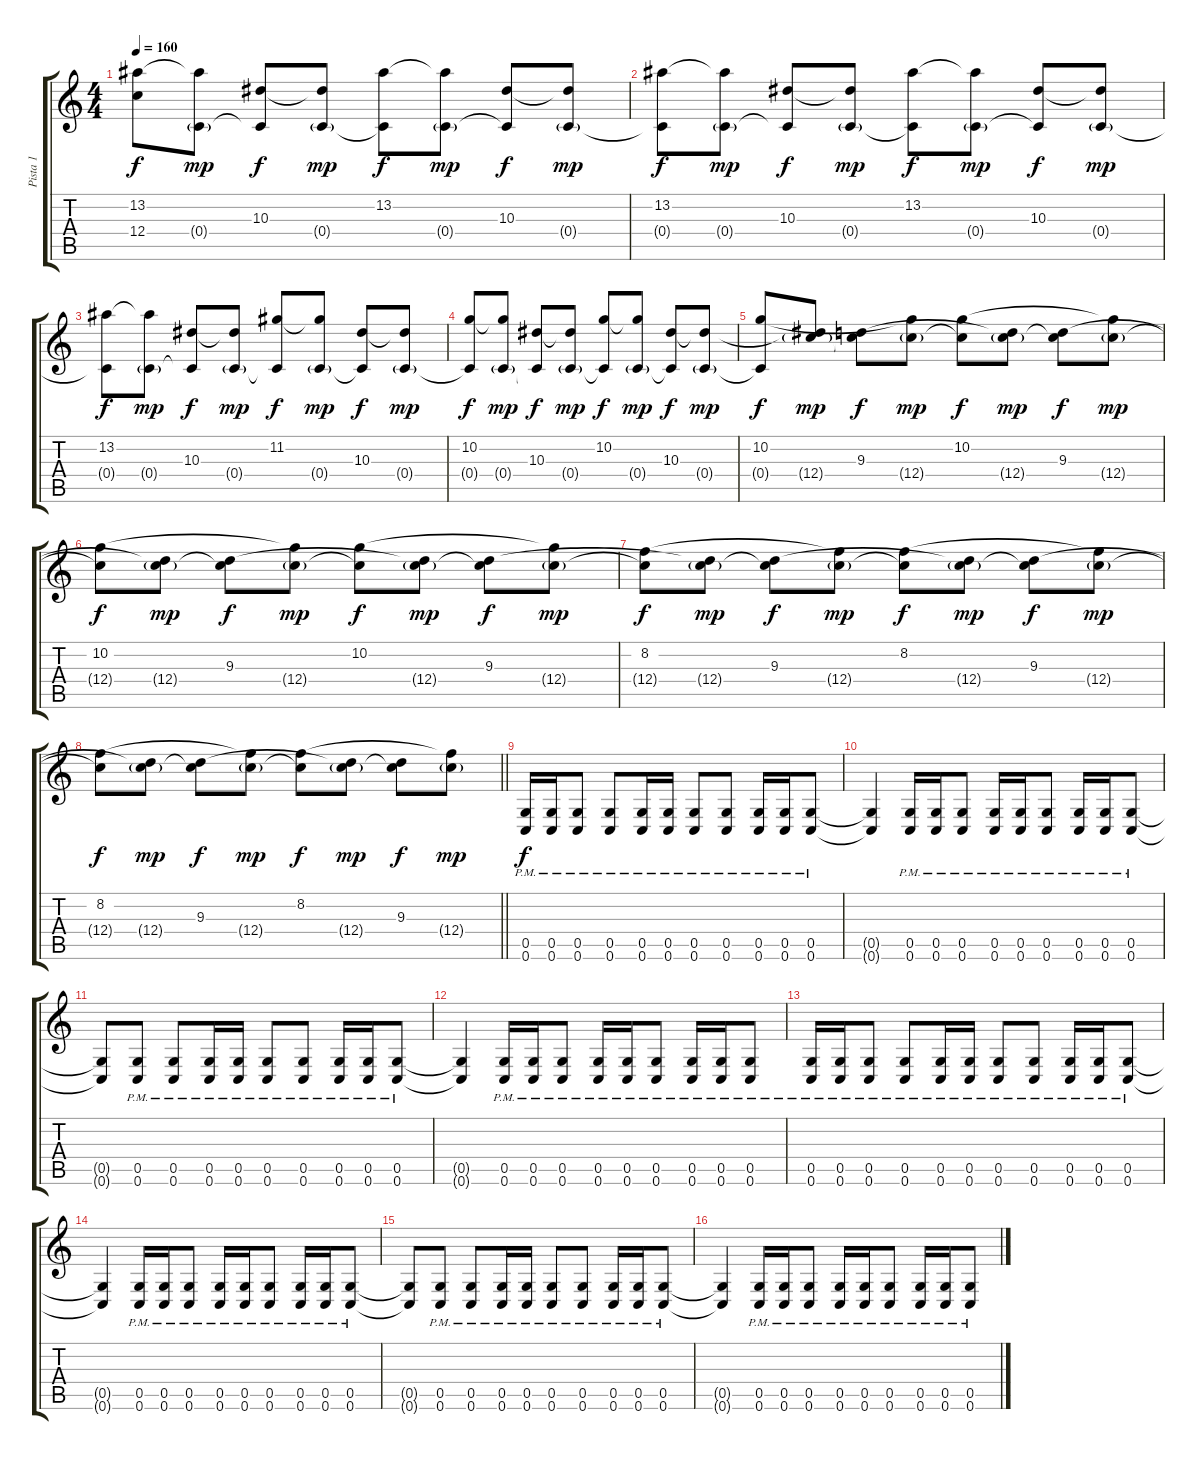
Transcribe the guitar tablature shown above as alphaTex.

\track ("Pista 1" "Pista 1") {instrument overdrivenguitar}
\staff {score tabs}
\tuning (D4 A3 F3 C3 G2 C2) {hide}
\ts (4 4)
\tempo 160
\clef g2
\ks c
(13.2 12.4{t}).8{dy f} (13.2{t} 0.4{g}).8{dy mp} (10.3 0.4{t}).8{dy f} (10.3{t} 0.4{g}).8{dy mp} (13.2 0.4{t}).8{dy f} (13.2{t} 0.4{g}).8{dy mp} (10.3 0.4{t}).8{dy f} (10.3{t} 0.4{g}).8{dy mp} |
(13.2 0.4{t}).8{dy f} (13.2{t} 0.4{g}).8{dy mp} (10.3 0.4{t}).8{dy f} (10.3{t} 0.4{g}).8{dy mp} (13.2 0.4{t}).8{dy f} (13.2{t} 0.4{g}).8{dy mp} (10.3 0.4{t}).8{dy f} (10.3{t} 0.4{g}).8{dy mp} |
(13.2 0.4{t}).8{dy f} (13.2{t} 0.4{g}).8{dy mp} (10.3 0.4{t}).8{dy f} (10.3{t} 0.4{g}).8{dy mp} (11.2 0.4{t}).8{dy f} (11.2{t} 0.4{g}).8{dy mp} (10.3 0.4{t}).8{dy f} (10.3{t} 0.4{g}).8{dy mp} |
(10.2 0.4{t}).8{dy f} (10.2{t} 0.4{g}).8{dy mp} (10.3 0.4{t}).8{dy f} (10.3{t} 0.4{g}).8{dy mp} (10.2 0.4{t}).8{dy f} (10.2{t} 0.4{g}).8{dy mp} (10.3 0.4{t}).8{dy f} (10.3{t} 0.4{g}).8{dy mp} |
(10.2 0.4{t}).8{dy f} (10.3{t} 12.4{g}).8{dy mp} (9.3 12.4{t}).8{dy f} (10.2{t} 12.4{g}).8{dy mp} (10.2 12.4{t}).8{dy f} (9.3{t} 12.4{g}).8{dy mp} (9.3 12.4{t}).8{dy f} (10.2{t} 12.4{g}).8{dy mp} |
(10.2 12.4{t}).8{dy f} (9.3{t} 12.4{g}).8{dy mp} (9.3 12.4{t}).8{dy f} (10.2{t} 12.4{g}).8{dy mp} (10.2 12.4{t}).8{dy f} (9.3{t} 12.4{g}).8{dy mp} (9.3 12.4{t}).8{dy f} (10.2{t} 12.4{g}).8{dy mp} |
(8.2 12.4{t}).8{dy f} (9.3{t} 12.4{g}).8{dy mp} (9.3 12.4{t}).8{dy f} (8.2{t} 12.4{g}).8{dy mp} (8.2 12.4{t}).8{dy f} (9.3{t} 12.4{g}).8{dy mp} (9.3 12.4{t}).8{dy f} (8.2{t} 12.4{g}).8{dy mp} |
\barLineRight lightlight
(8.2 12.4{t}).8{dy f} (9.3{t} 12.4{g}).8{dy mp} (9.3 12.4{t}).8{dy f} (8.2{t} 12.4{g}).8{dy mp} (8.2 12.4{t}).8{dy f} (9.3{t} 12.4{g}).8{dy mp} (9.3 12.4{t}).8{dy f} (8.2{t} 12.4{g}).8{dy mp} |
(0.5{pm} 0.6{pm}).16{dy f volume 16 instrument distortionguitar} (0.5{pm} 0.6{pm}).16 (0.5{pm} 0.6{pm}).8 (0.5{pm} 0.6{pm}).8 (0.5{pm} 0.6{pm}).16 (0.5{pm} 0.6{pm}).16 (0.5{pm} 0.6{pm}).8 (0.5{pm} 0.6{pm}).8 (0.5{pm} 0.6{pm}).16 (0.5{pm} 0.6{pm}).16 (0.5{pm} 0.6{pm}).8 |
(0.5{t} 0.6{t}).4 (0.5{pm} 0.6{pm}).16 (0.5{pm} 0.6{pm}).16 (0.5{pm} 0.6{pm}).8 (0.5{pm} 0.6{pm}).16 (0.5{pm} 0.6{pm}).16 (0.5{pm} 0.6{pm}).8 (0.5{pm} 0.6{pm}).16 (0.5{pm} 0.6{pm}).16 (0.5{pm} 0.6{pm}).8 |
(0.5{t} 0.6{t}).8 (0.5{pm} 0.6{pm}).8 (0.5{pm} 0.6{pm}).8 (0.5{pm} 0.6{pm}).16 (0.5{pm} 0.6{pm}).16 (0.5{pm} 0.6{pm}).8 (0.5{pm} 0.6{pm}).8 (0.5{pm} 0.6{pm}).16 (0.5{pm} 0.6{pm}).16 (0.5{pm} 0.6{pm}).8 |
(0.5{t} 0.6{t}).4 (0.5{pm} 0.6{pm}).16 (0.5{pm} 0.6{pm}).16 (0.5{pm} 0.6{pm}).8 (0.5{pm} 0.6{pm}).16 (0.5{pm} 0.6{pm}).16 (0.5{pm} 0.6{pm}).8 (0.5{pm} 0.6{pm}).16 (0.5{pm} 0.6{pm}).16 (0.5{pm} 0.6{pm}).8 |
(0.5{pm} 0.6{pm}).16 (0.5{pm} 0.6{pm}).16 (0.5{pm} 0.6{pm}).8 (0.5{pm} 0.6{pm}).8 (0.5{pm} 0.6{pm}).16 (0.5{pm} 0.6{pm}).16 (0.5{pm} 0.6{pm}).8 (0.5{pm} 0.6{pm}).8 (0.5{pm} 0.6{pm}).16 (0.5{pm} 0.6{pm}).16 (0.5{pm} 0.6{pm}).8 |
(0.5{t} 0.6{t}).4 (0.5{pm} 0.6{pm}).16 (0.5{pm} 0.6{pm}).16 (0.5{pm} 0.6{pm}).8 (0.5{pm} 0.6{pm}).16 (0.5{pm} 0.6{pm}).16 (0.5{pm} 0.6{pm}).8 (0.5{pm} 0.6{pm}).16 (0.5{pm} 0.6{pm}).16 (0.5{pm} 0.6{pm}).8 |
(0.5{t} 0.6{t}).8 (0.5{pm} 0.6{pm}).8 (0.5{pm} 0.6{pm}).8 (0.5{pm} 0.6{pm}).16 (0.5{pm} 0.6{pm}).16 (0.5{pm} 0.6{pm}).8 (0.5{pm} 0.6{pm}).8 (0.5{pm} 0.6{pm}).16 (0.5{pm} 0.6{pm}).16 (0.5{pm} 0.6{pm}).8 |
(0.5{t} 0.6{t}).4 (0.5{pm} 0.6{pm}).16 (0.5{pm} 0.6{pm}).16 (0.5{pm} 0.6{pm}).8 (0.5{pm} 0.6{pm}).16 (0.5{pm} 0.6{pm}).16 (0.5{pm} 0.6{pm}).8 (0.5{pm} 0.6{pm}).16 (0.5{pm} 0.6{pm}).16 (0.5{pm} 0.6{pm}).8
